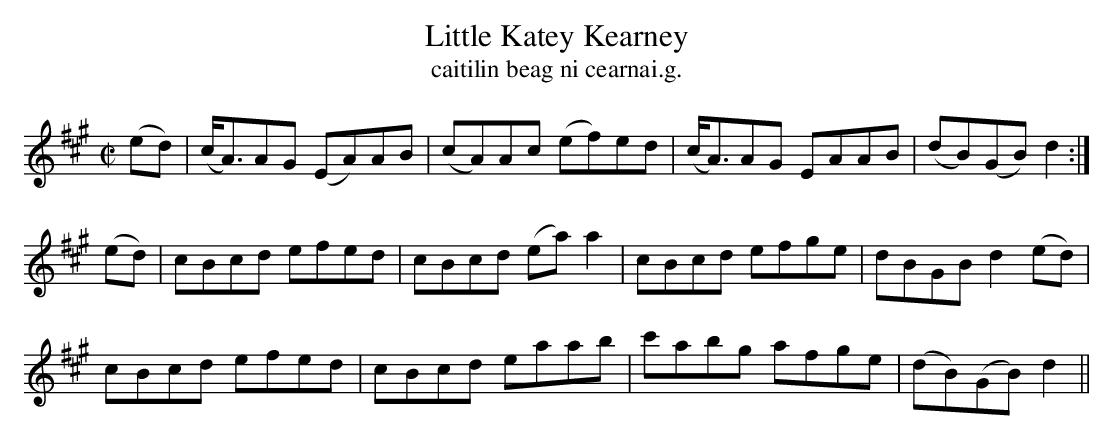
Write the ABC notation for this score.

X:1
T: Little Katey Kearney
T: caitilin beag ni cearnai.g.
M: C|
L: 1/8
K: A
(ed)|(c<A)AG (EA)AB|(cA)Ac (ef)ed|(c<A)AG EAAB|(dB)(GB) d2:|
(ed)|cBcd efed|cBcd (ea)a2|cBcd efge|dBGB d2 (ed)|
cBcd efed|cBcd eaab|c'abg afge|(dB)(GB) d2||
